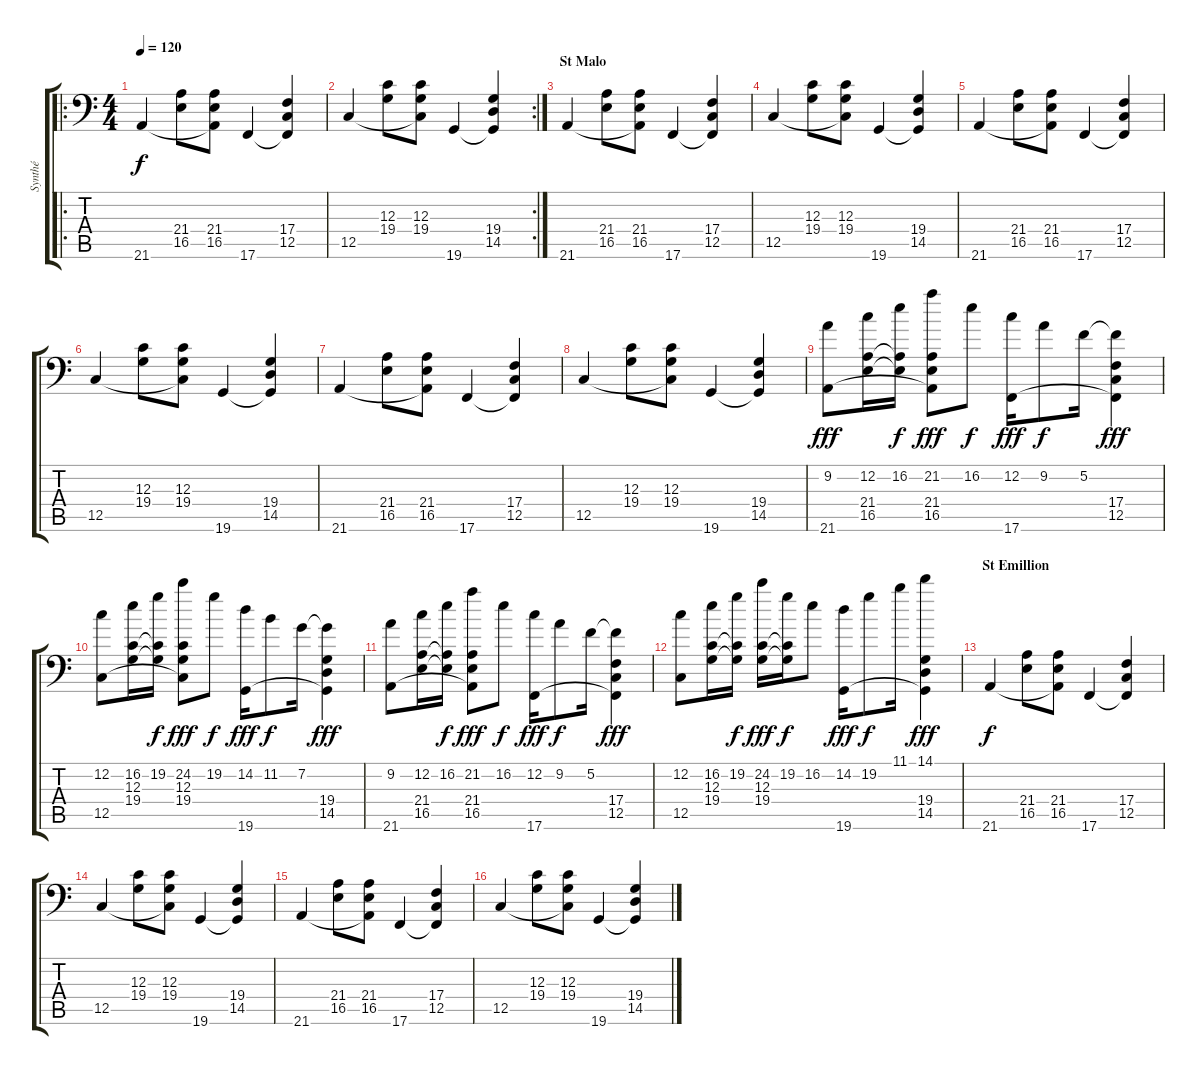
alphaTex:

\track ("Synthé" "Synthé") {instrument acousticgrandpiano}
\staff {score tabs}
\tuning (C5 C4 C3 C2 C2 C1) {hide}
\ro
\ts (4 4)
\tempo 120
\clef f4
\ks c
21.6.4{dy f instrument acousticgrandpiano} (21.4 16.5).8 (21.4 16.5 21.6{t}).8 17.6.4 (17.4 12.5 17.6{t}).4 |
\rc 2
12.5.4 (12.3 19.4).8 (12.3 19.4 12.5{t}).8 19.6.4 (19.4 14.5 19.6{t}).4 |
\section ("" "St Malo")
21.6.4 (21.4 16.5).8 (21.4 16.5 21.6{t}).8 17.6.4 (17.4 12.5 17.6{t}).4 |
12.5.4 (12.3 19.4).8 (12.3 19.4 12.5{t}).8 19.6.4 (19.4 14.5 19.6{t}).4 |
21.6.4 (21.4 16.5).8 (21.4 16.5 21.6{t}).8 17.6.4 (17.4 12.5 17.6{t}).4 |
12.5.4 (12.3 19.4).8 (12.3 19.4 12.5{t}).8 19.6.4 (19.4 14.5 19.6{t}).4 |
21.6.4 (21.4 16.5).8 (21.4 16.5 21.6{t}).8 17.6.4 (17.4 12.5 17.6{t}).4 |
12.5.4 (12.3 19.4).8 (12.3 19.4 12.5{t}).8 19.6.4 (19.4 14.5 19.6{t}).4 |
(9.2 21.6).8{dy fff} (12.2 21.4 16.5).16 (16.2 21.4{t} 16.5{t}).16{dy f} (21.2 21.4 16.5 21.6{t}).8{dy fff} 16.2.8{dy f} (12.2 17.6).16{dy fff} 9.2.8{dy f} 5.2.16 (5.2{t} 17.4 12.5 17.6{t}).4{dy fff} |
(12.2 12.5).8 (16.2 12.3 19.4).16 (19.2 12.3{t} 19.4{t}).16{dy f} (24.2 12.3 19.4 12.5{t}).8{dy fff} 19.2.8{dy f} (14.2 19.6).16{dy fff} 11.2.8{dy f} 7.2.16 (7.2{t} 19.4 14.5 19.6{t}).4{dy fff} |
(9.2 21.6).8 (12.2 21.4 16.5).16 (16.2 21.4{t} 16.5{t}).16{dy f} (21.2 21.4 16.5 21.6{t}).8{dy fff} 16.2.8{dy f} (12.2 17.6).16{dy fff} 9.2.8{dy f} 5.2.16 (5.2{t} 17.4 12.5 17.6{t}).4{dy fff} |
(12.2 12.5).8 (16.2 12.3 19.4).16 (19.2 12.3{t} 19.4{t}).16{dy f} (24.2 12.3 19.4).16{dy fff} (19.2 12.3{t} 19.4{t}).16{dy f} 16.2.8 (14.2 19.6).16{dy fff} 19.2.8{dy f} 11.1.16 (14.1 19.4 14.5 19.6{t}).4{dy fff} |
\section ("" "St Emillion")
21.6.4{dy f} (21.4 16.5).8 (21.4 16.5 21.6{t}).8 17.6.4 (17.4 12.5 17.6{t}).4 |
12.5.4 (12.3 19.4).8 (12.3 19.4 12.5{t}).8 19.6.4 (19.4 14.5 19.6{t}).4 |
21.6.4 (21.4 16.5).8 (21.4 16.5 21.6{t}).8 17.6.4 (17.4 12.5 17.6{t}).4 |
12.5.4 (12.3 19.4).8 (12.3 19.4 12.5{t}).8 19.6.4 (19.4 14.5 19.6{t}).4
